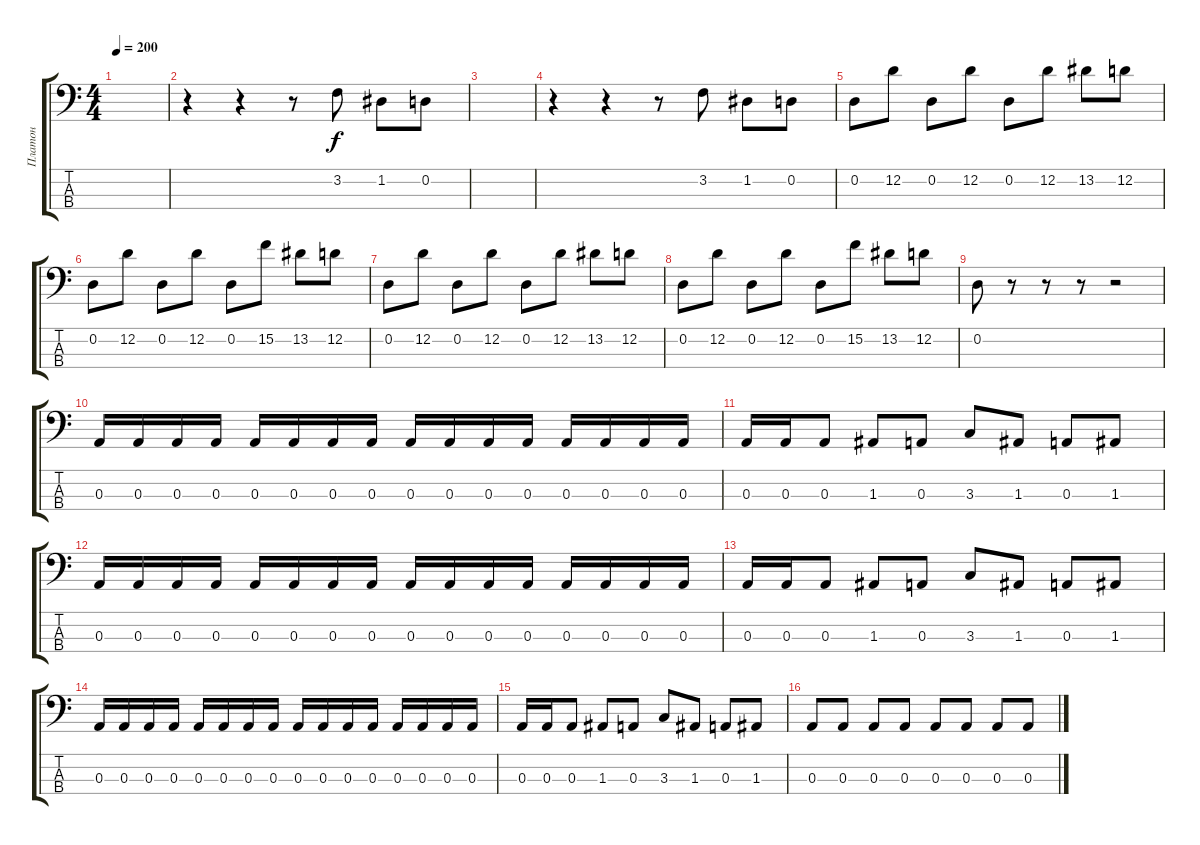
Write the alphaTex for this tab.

\track ("Платон" "Платон") {instrument electricbassfinger}
\staff {score tabs}
\tuning (G2 D2 A1 E1) {hide}
\ts (4 4)
\tempo 200
\clef f4
\ks c
|
r.4 r.4 r.8 3.2.8 1.2.8 0.2.8 |
|
r.4 r.4 r.8 3.2.8 1.2.8 0.2.8 |
0.2.8 12.2.8 0.2.8 12.2.8 0.2.8 12.2.8 13.2.8 12.2.8 |
0.2.8 12.2.8 0.2.8 12.2.8 0.2.8 15.2.8 13.2.8 12.2.8 |
0.2.8 12.2.8 0.2.8 12.2.8 0.2.8 12.2.8 13.2.8 12.2.8 |
0.2.8 12.2.8 0.2.8 12.2.8 0.2.8 15.2.8 13.2.8 12.2.8 |
0.2.8 r.8 r.8 r.8 r.2 |
0.3.16 0.3.16 0.3.16 0.3.16 0.3.16 0.3.16 0.3.16 0.3.16 0.3.16 0.3.16 0.3.16 0.3.16 0.3.16 0.3.16 0.3.16 0.3.16 |
0.3.16 0.3.16 0.3.8 1.3.8 0.3.8 3.3.8 1.3.8 0.3.8 1.3.8 |
0.3.16 0.3.16 0.3.16 0.3.16 0.3.16 0.3.16 0.3.16 0.3.16 0.3.16 0.3.16 0.3.16 0.3.16 0.3.16 0.3.16 0.3.16 0.3.16 |
0.3.16 0.3.16 0.3.8 1.3.8 0.3.8 3.3.8 1.3.8 0.3.8 1.3.8 |
0.3.16 0.3.16 0.3.16 0.3.16 0.3.16 0.3.16 0.3.16 0.3.16 0.3.16 0.3.16 0.3.16 0.3.16 0.3.16 0.3.16 0.3.16 0.3.16 |
0.3.16 0.3.16 0.3.8 1.3.8 0.3.8 3.3.8 1.3.8 0.3.8 1.3.8 |
0.3.8 0.3.8 0.3.8 0.3.8 0.3.8 0.3.8 0.3.8 0.3.8
